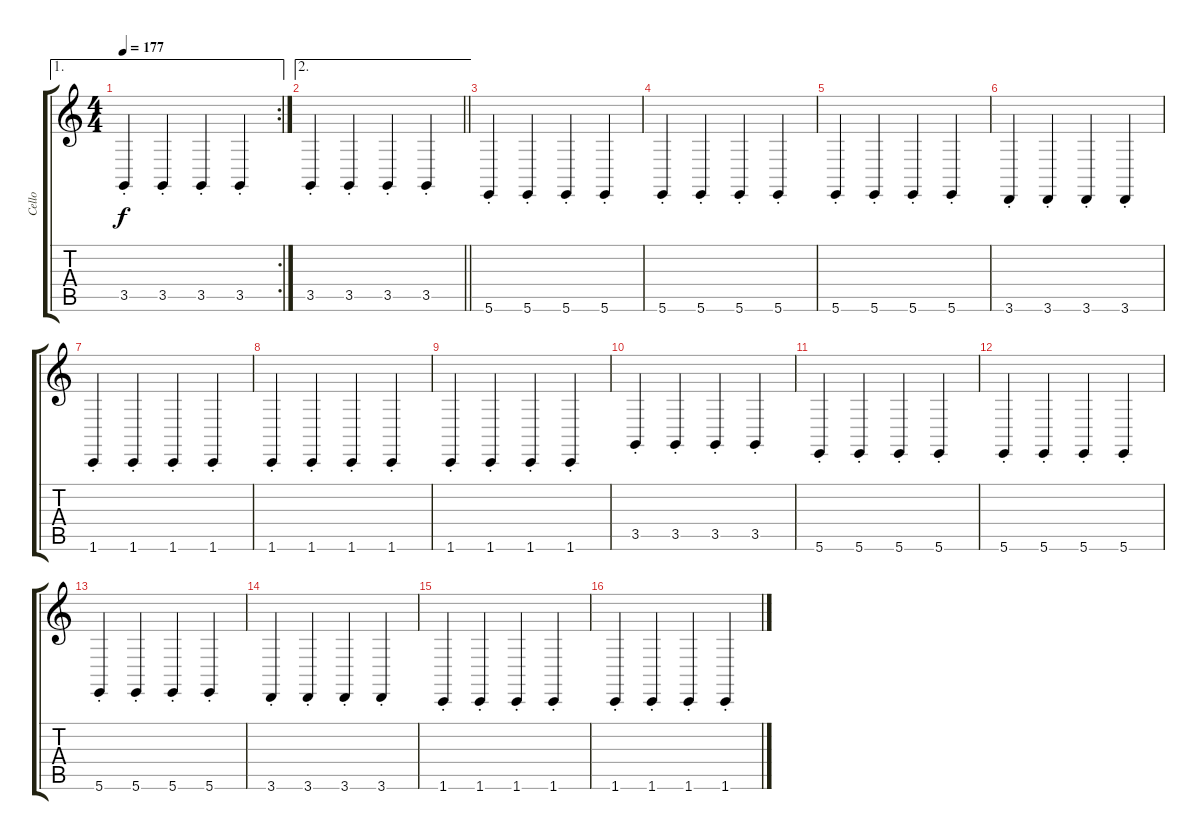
\track ("Cello" "Cello") {instrument cello}
\staff {score tabs}
\tuning (B3 Gb3 D3 A2 E2 B1) {hide}
\ae 1
\rc 2
\ts (4 4)
\tempo 177
\clef g2
\ks c
3.5{st}.4{dy f} 3.5{st}.4 3.5{st}.4 3.5{st}.4 |
\ae 2
\barLineRight lightlight
3.5{st}.4 3.5{st}.4 3.5{st}.4 3.5{st}.4 |
\section ("" "")
5.6{st}.4 5.6{st}.4 5.6{st}.4 5.6{st}.4 |
5.6{st}.4 5.6{st}.4 5.6{st}.4 5.6{st}.4 |
5.6{st}.4 5.6{st}.4 5.6{st}.4 5.6{st}.4 |
3.6{st}.4 3.6{st}.4 3.6{st}.4 3.6{st}.4 |
1.6{st}.4 1.6{st}.4 1.6{st}.4 1.6{st}.4 |
1.6{st}.4 1.6{st}.4 1.6{st}.4 1.6{st}.4 |
1.6{st}.4 1.6{st}.4 1.6{st}.4 1.6{st}.4 |
3.5{st}.4 3.5{st}.4 3.5{st}.4 3.5{st}.4 |
5.6{st}.4 5.6{st}.4 5.6{st}.4 5.6{st}.4 |
5.6{st}.4 5.6{st}.4 5.6{st}.4 5.6{st}.4 |
5.6{st}.4 5.6{st}.4 5.6{st}.4 5.6{st}.4 |
3.6{st}.4 3.6{st}.4 3.6{st}.4 3.6{st}.4 |
1.6{st}.4 1.6{st}.4 1.6{st}.4 1.6{st}.4 |
1.6{st}.4 1.6{st}.4 1.6{st}.4 1.6{st}.4
